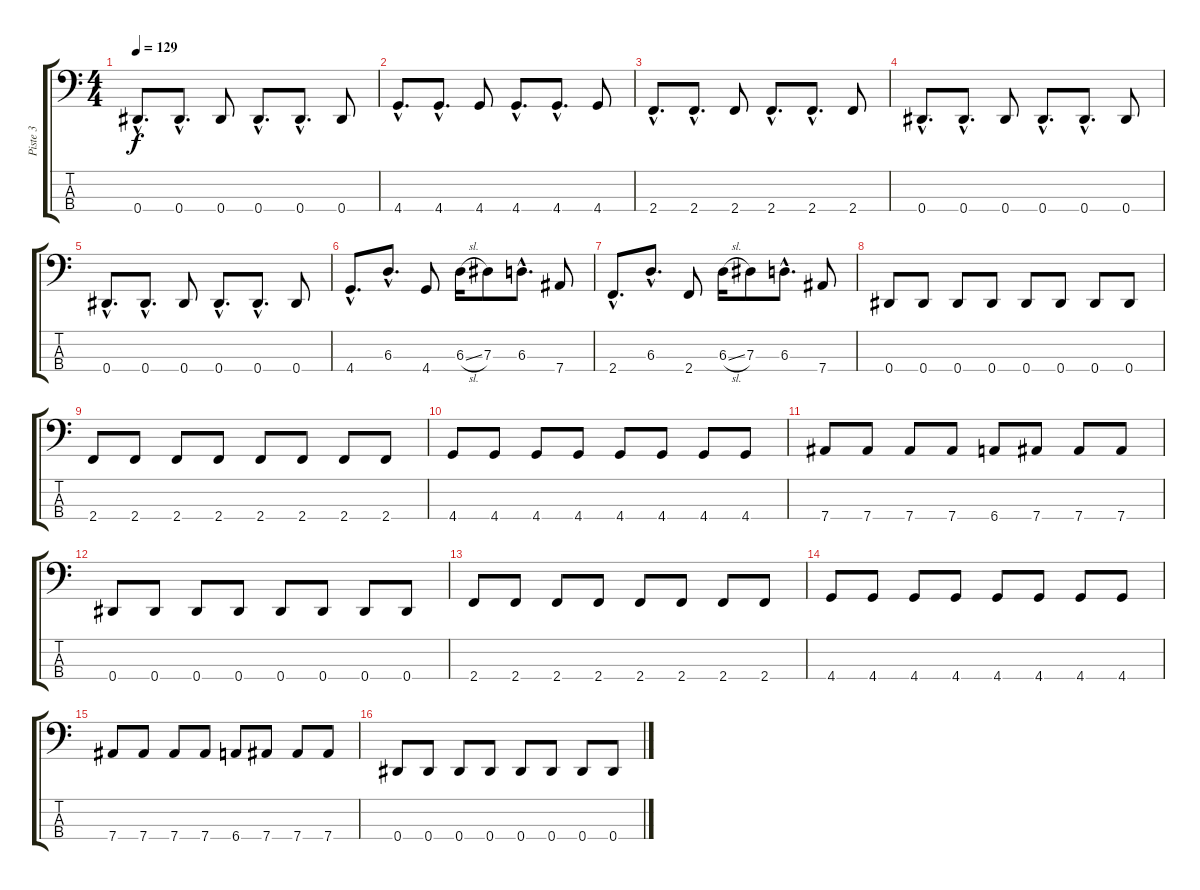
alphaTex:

\track ("Piste 3" "Piste 3") {instrument electricbasspick}
\staff {score tabs}
\tuning (Gb2 Db2 Ab1 Eb1) {hide}
\ts (4 4)
\tempo 129
\clef f4
\ks c
0.4{hac}.8{d dy f} 0.4{hac}.8{d} 0.4.8 0.4{hac}.8{d} 0.4{hac}.8{d} 0.4.8 |
4.4{hac}.8{d} 4.4{hac}.8{d} 4.4.8 4.4{hac}.8{d} 4.4{hac}.8{d} 4.4.8 |
2.4{hac}.8{d} 2.4{hac}.8{d} 2.4.8 2.4{hac}.8{d} 2.4{hac}.8{d} 2.4.8 |
0.4{hac}.8{d} 0.4{hac}.8{d} 0.4.8 0.4{hac}.8{d} 0.4{hac}.8{d} 0.4.8 |
0.4{hac}.8{d} 0.4{hac}.8{d} 0.4.8 0.4{hac}.8{d} 0.4{hac}.8{d} 0.4.8 |
4.4{hac}.8{d} 6.3{hac}.8{d} 4.4.8 6.3{sl}.16 7.3.8 6.3{hac}.8{d} 7.4.8 |
2.4{hac}.8{d} 6.3{hac}.8{d} 2.4.8 6.3{sl}.16 7.3.8 6.3{hac}.8{d} 7.4.8 |
0.4.8 0.4.8 0.4.8 0.4.8 0.4.8 0.4.8 0.4.8 0.4.8 |
2.4.8 2.4.8 2.4.8 2.4.8 2.4.8 2.4.8 2.4.8 2.4.8 |
4.4.8 4.4.8 4.4.8 4.4.8 4.4.8 4.4.8 4.4.8 4.4.8 |
7.4.8 7.4.8 7.4.8 7.4.8 6.4.8 7.4.8 7.4.8 7.4.8 |
0.4.8 0.4.8 0.4.8 0.4.8 0.4.8 0.4.8 0.4.8 0.4.8 |
2.4.8 2.4.8 2.4.8 2.4.8 2.4.8 2.4.8 2.4.8 2.4.8 |
4.4.8 4.4.8 4.4.8 4.4.8 4.4.8 4.4.8 4.4.8 4.4.8 |
7.4.8 7.4.8 7.4.8 7.4.8 6.4.8 7.4.8 7.4.8 7.4.8 |
0.4.8 0.4.8 0.4.8 0.4.8 0.4.8 0.4.8 0.4.8 0.4.8
